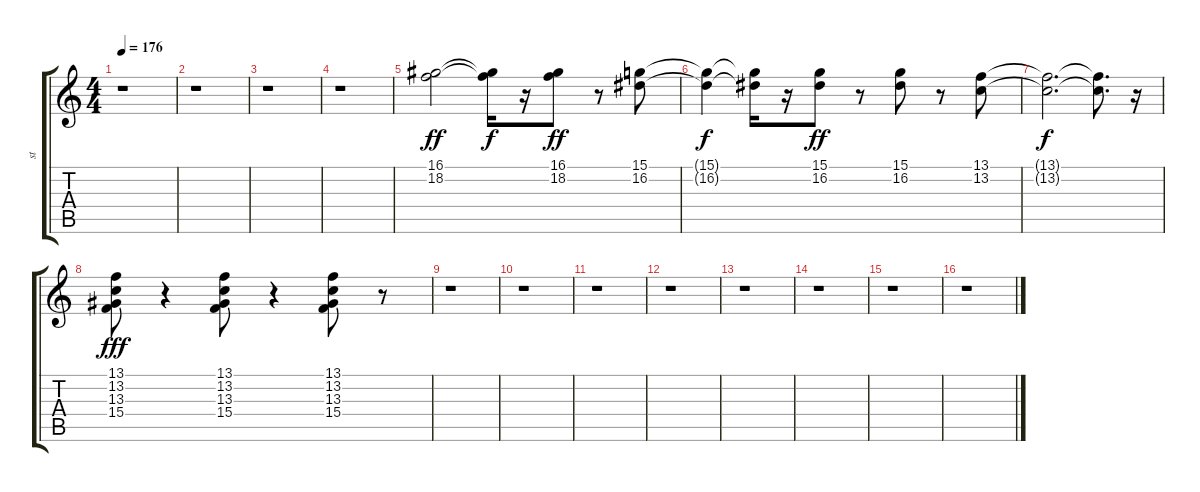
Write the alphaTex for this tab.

\track ("st" "st") {instrument violin}
\staff {score tabs}
\tuning (E4 B3 G3 D3 A2 E2) {hide}
\ts (4 4)
\tempo 176
\clef g2
\ks c
r.1{dy f} |
r.1 |
r.1 |
r.1 |
(16.1 18.2).2{dy ff} (16.1{t} 18.2{t}).16{dy f} r.16 (16.1 18.2).8{dy ff} r.8 (15.1 16.2).8 |
(15.1{t} 16.2{t}).4{dy f} (15.1{t} 16.2{t}).16 r.16 (15.1 16.2).8{dy ff} r.8 (15.1 16.2).8 r.8 (13.1 13.2).8 |
(13.1{t} 13.2{t}).2{d dy f} (13.1{t} 13.2{t}).8{d} r.16 |
(13.1 13.2 13.3 15.4).8{dy fff} r.4 (13.1 13.2 13.3 15.4).8 r.4 (13.1 13.2 13.3 15.4).8 r.8 |
r.1 |
r.1 |
r.1 |
r.1 |
r.1 |
r.1 |
r.1 |
r.1
